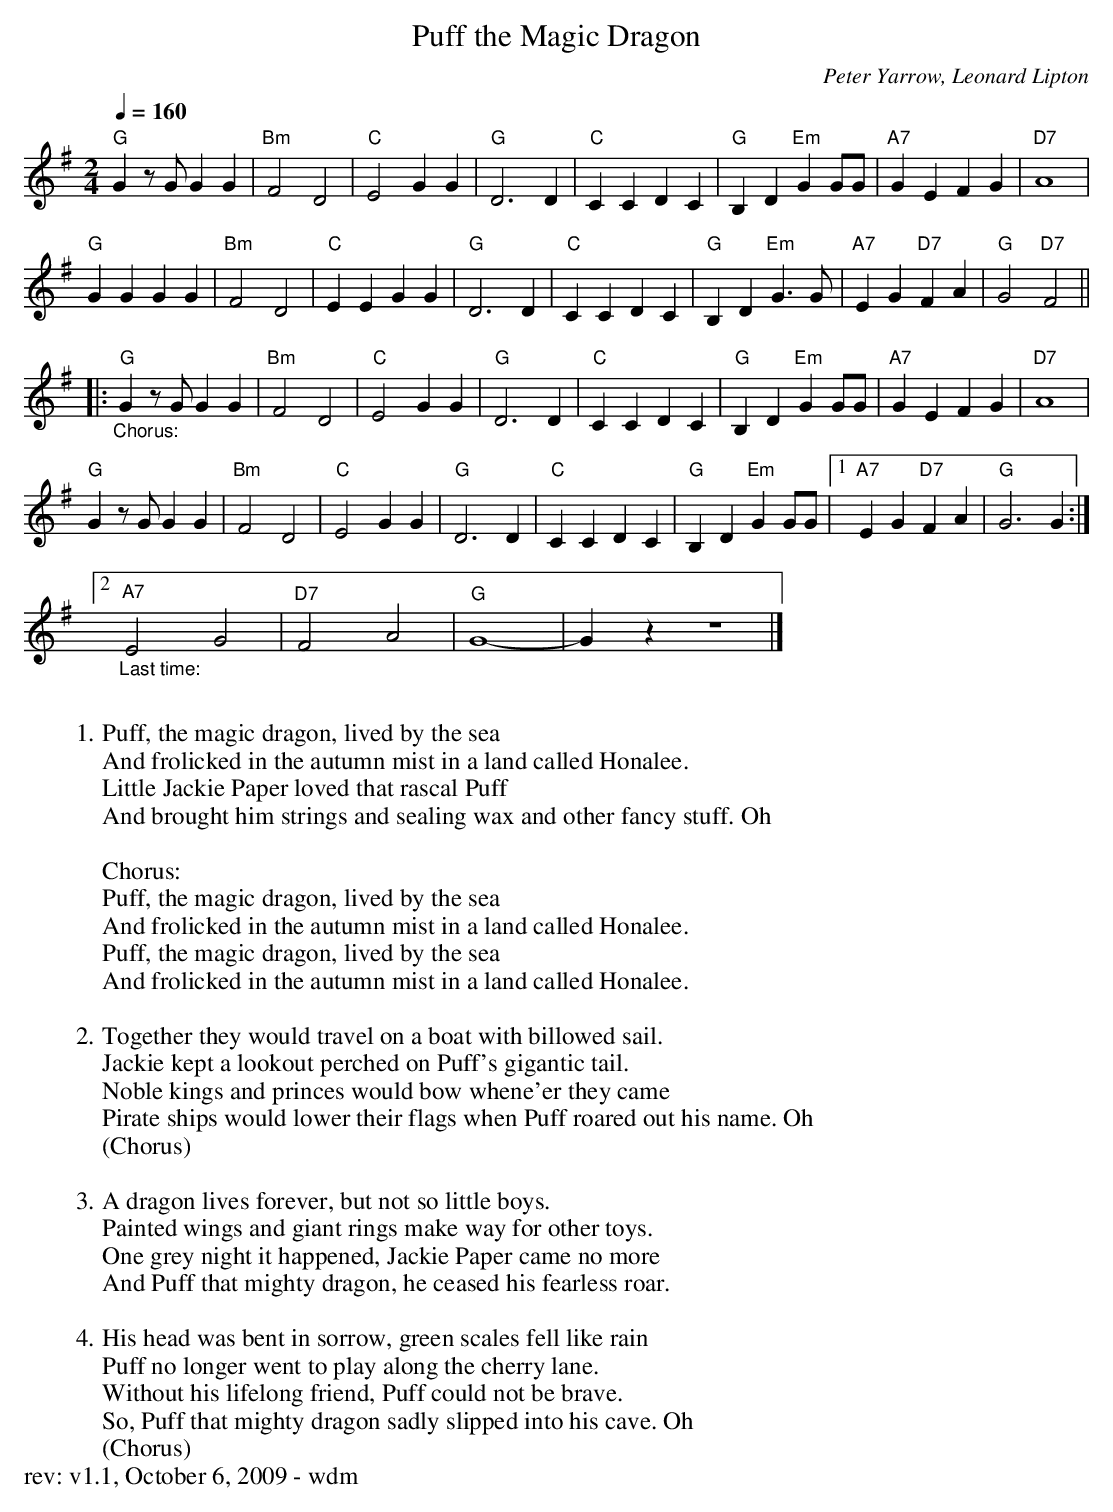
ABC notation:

X:1
T:Puff the Magic Dragon
C:Peter Yarrow, Leonard Lipton
M:2/4
L:1/4
Q:1/4=160
K:G
"G"G z/2 G/2 G G | "Bm"F2 D2 | "C"E2 G G | "G"D3 D | "C"C C D C | "G"B, D "Em"G G/2G/2 | "A7"G E F G | "D7"A4 |
"G"G G G G | "Bm"F2 D2 | "C"E E G G | "G"D3 D | "C"C C D C | "G"B, D "Em"G3/2 G/2 | "A7"E G "D7"F A | "G"G2 "D7"F2 ||:
"_Chorus:""G"G z/2 G/2 G G | "Bm"F2 D2 | "C"E2 G G | "G"D3 D | "C"C C D C | "G"B, D "Em"G G/2G/2 | "A7"G E F G | "D7"A4 |
"G"G z/2 G/2 G G | "Bm"F2 D2 | "C"E2 G G | "G"D3 D | "C"C C D C | "G"B, D "Em"G G/2G/2 | [1 "A7"E G "D7"F A | "G"G3 G :|
[2 "_Last time:""A7"E2 G2 | "D7"F2 A2 | "G"G4- | G z z2 |]
W:
W:1. Puff, the magic dragon, lived by the sea
W:And frolicked in the autumn mist in a land called Honalee.
W:Little Jackie Paper loved that rascal Puff
W:And brought him strings and sealing wax and other fancy stuff. Oh
W:
W:Chorus:
W:Puff, the magic dragon, lived by the sea
W:And frolicked in the autumn mist in a land called Honalee.
W:Puff, the magic dragon, lived by the sea
W:And frolicked in the autumn mist in a land called Honalee.
W:
W:2. Together they would travel on a boat with billowed sail.
W:Jackie kept a lookout perched on Puff's gigantic tail.
W:Noble kings and princes would bow whene'er they came
W:Pirate ships would lower their flags when Puff roared out his name. Oh
W:(Chorus)
W:
W:3. A dragon lives forever, but not so little boys.
W:Painted wings and giant rings make way for other toys.
W:One grey night it happened, Jackie Paper came no more
W:And Puff that mighty dragon, he ceased his fearless roar.
W:
W:4. His head was bent in sorrow, green scales fell like rain
W:Puff no longer went to play along the cherry lane.
W:Without his lifelong friend, Puff could not be brave.
W:So, Puff that mighty dragon sadly slipped into his cave. Oh
W:(Chorus)
